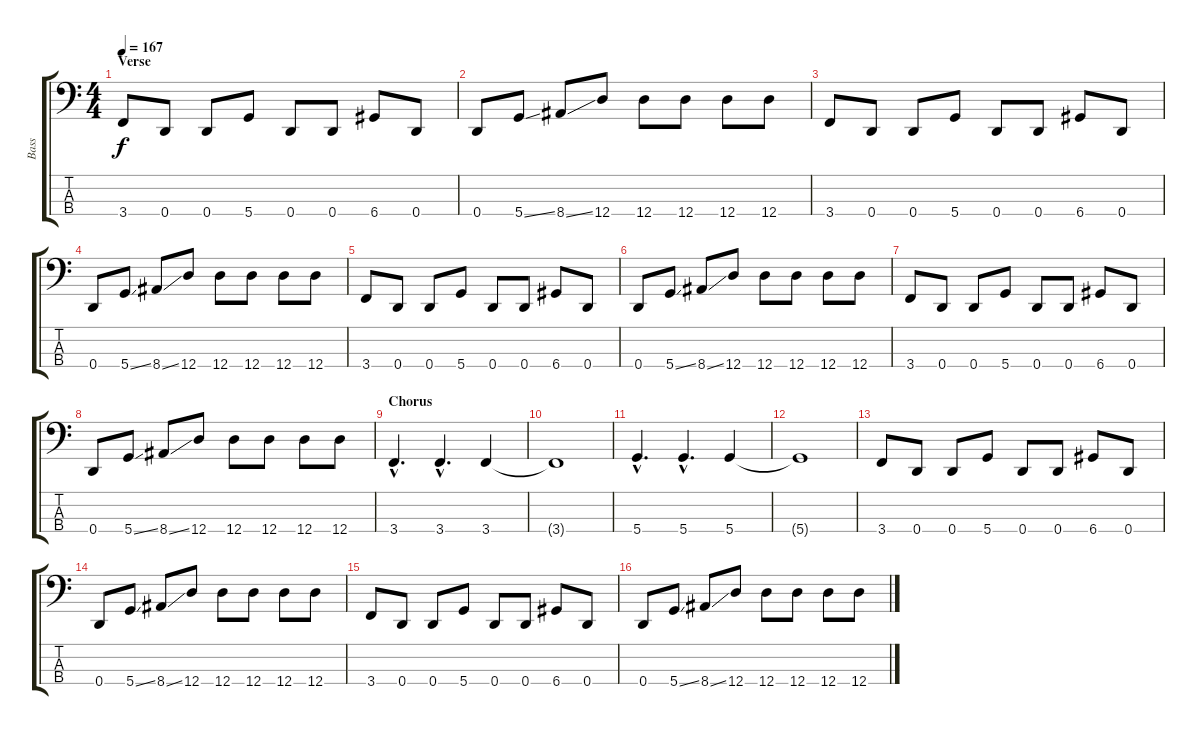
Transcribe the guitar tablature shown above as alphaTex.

\track ("Bass" "Bass") {instrument electricbassfinger}
\staff {score tabs}
\tuning (G2 D2 A1 D1) {hide}
\ts (4 4)
\section ("" "Verse")
\tempo 167
\clef f4
\ks c
3.4.8{dy f} 0.4.8 0.4.8 5.4.8 0.4.8 0.4.8 6.4.8 0.4.8 |
0.4.8 5.4{ss}.8 8.4{ss}.8 12.4.8 12.4.8 12.4.8 12.4.8 12.4.8 |
3.4.8 0.4.8 0.4.8 5.4.8 0.4.8 0.4.8 6.4.8 0.4.8 |
0.4.8 5.4{ss}.8 8.4{ss}.8 12.4.8 12.4.8 12.4.8 12.4.8 12.4.8 |
3.4.8 0.4.8 0.4.8 5.4.8 0.4.8 0.4.8 6.4.8 0.4.8 |
0.4.8 5.4{ss}.8 8.4{ss}.8 12.4.8 12.4.8 12.4.8 12.4.8 12.4.8 |
3.4.8 0.4.8 0.4.8 5.4.8 0.4.8 0.4.8 6.4.8 0.4.8 |
0.4.8 5.4{ss}.8 8.4{ss}.8 12.4.8 12.4.8 12.4.8 12.4.8 12.4.8 |
\section ("" "Chorus")
3.4{hac}.4{d} 3.4{hac}.4{d} 3.4.4 |
3.4{t}.1 |
5.4{hac}.4{d} 5.4{hac}.4{d} 5.4.4 |
5.4{t}.1 |
3.4.8 0.4.8 0.4.8 5.4.8 0.4.8 0.4.8 6.4.8 0.4.8 |
0.4.8 5.4{ss}.8 8.4{ss}.8 12.4.8 12.4.8 12.4.8 12.4.8 12.4.8 |
3.4.8 0.4.8 0.4.8 5.4.8 0.4.8 0.4.8 6.4.8 0.4.8 |
0.4.8 5.4{ss}.8 8.4{ss}.8 12.4.8 12.4.8 12.4.8 12.4.8 12.4.8
